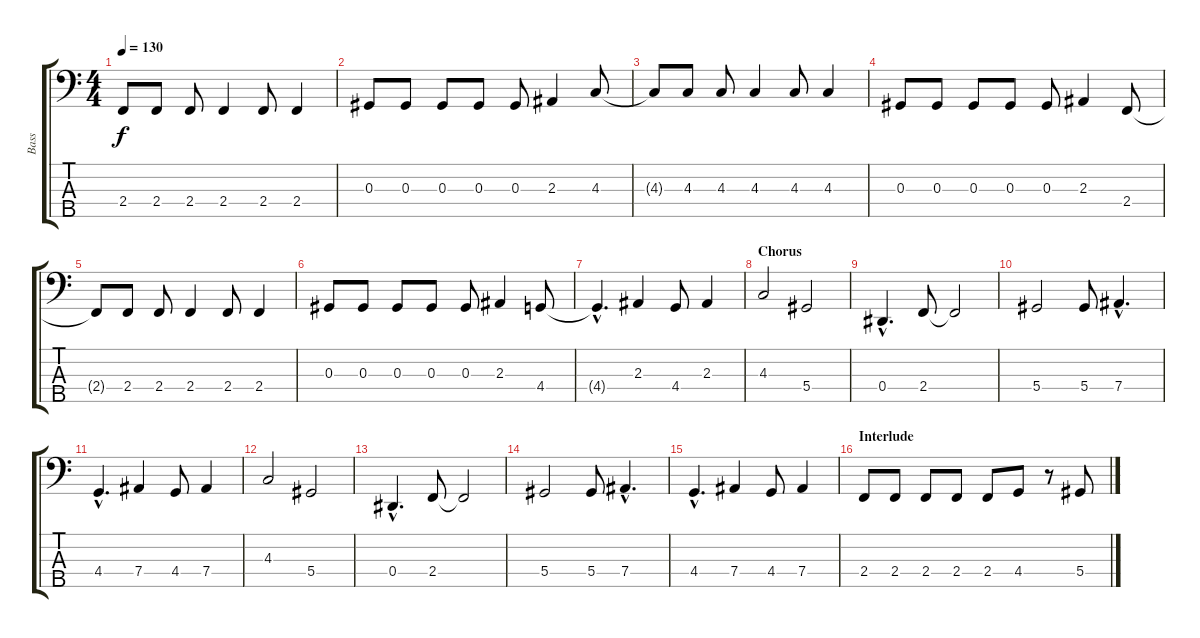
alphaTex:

\track ("Bass" "Bass") {instrument electricbassfinger}
\staff {score tabs}
\tuning (Gb2 Db2 Ab1 Eb1 Bb0) {hide}
\ts (4 4)
\tempo 130
\clef f4
\ks c
2.4{t}.8{dy f} 2.4.8 2.4.8 2.4.4 2.4.8 2.4.4 |
0.3.8 0.3.8 0.3.8 0.3.8 0.3.8 2.3.4 4.3.8 |
4.3{t}.8 4.3.8 4.3.8 4.3.4 4.3.8 4.3.4 |
0.3.8 0.3.8 0.3.8 0.3.8 0.3.8 2.3.4 2.4.8 |
2.4{t}.8 2.4.8 2.4.8 2.4.4 2.4.8 2.4.4 |
0.3.8 0.3.8 0.3.8 0.3.8 0.3.8 2.3.4 4.4.8 |
4.4{hac t}.4{d} 2.3.4 4.4.8 2.3.4 |
\section ("" "Chorus")
4.3.2 5.4.2 |
0.4{hac}.4{d} 2.4.8 2.4{t}.2 |
5.4.2 5.4.8 7.4{hac}.4{d} |
4.4{hac}.4{d} 7.4.4 4.4.8 7.4.4 |
4.3.2 5.4.2 |
0.4{hac}.4{d} 2.4.8 2.4{t}.2 |
5.4.2 5.4.8 7.4{hac}.4{d} |
4.4{hac}.4{d} 7.4.4 4.4.8 7.4.4 |
\section ("" "Interlude")
2.4.8 2.4.8 2.4.8 2.4.8 2.4.8 4.4.8 r.8 5.4.8
